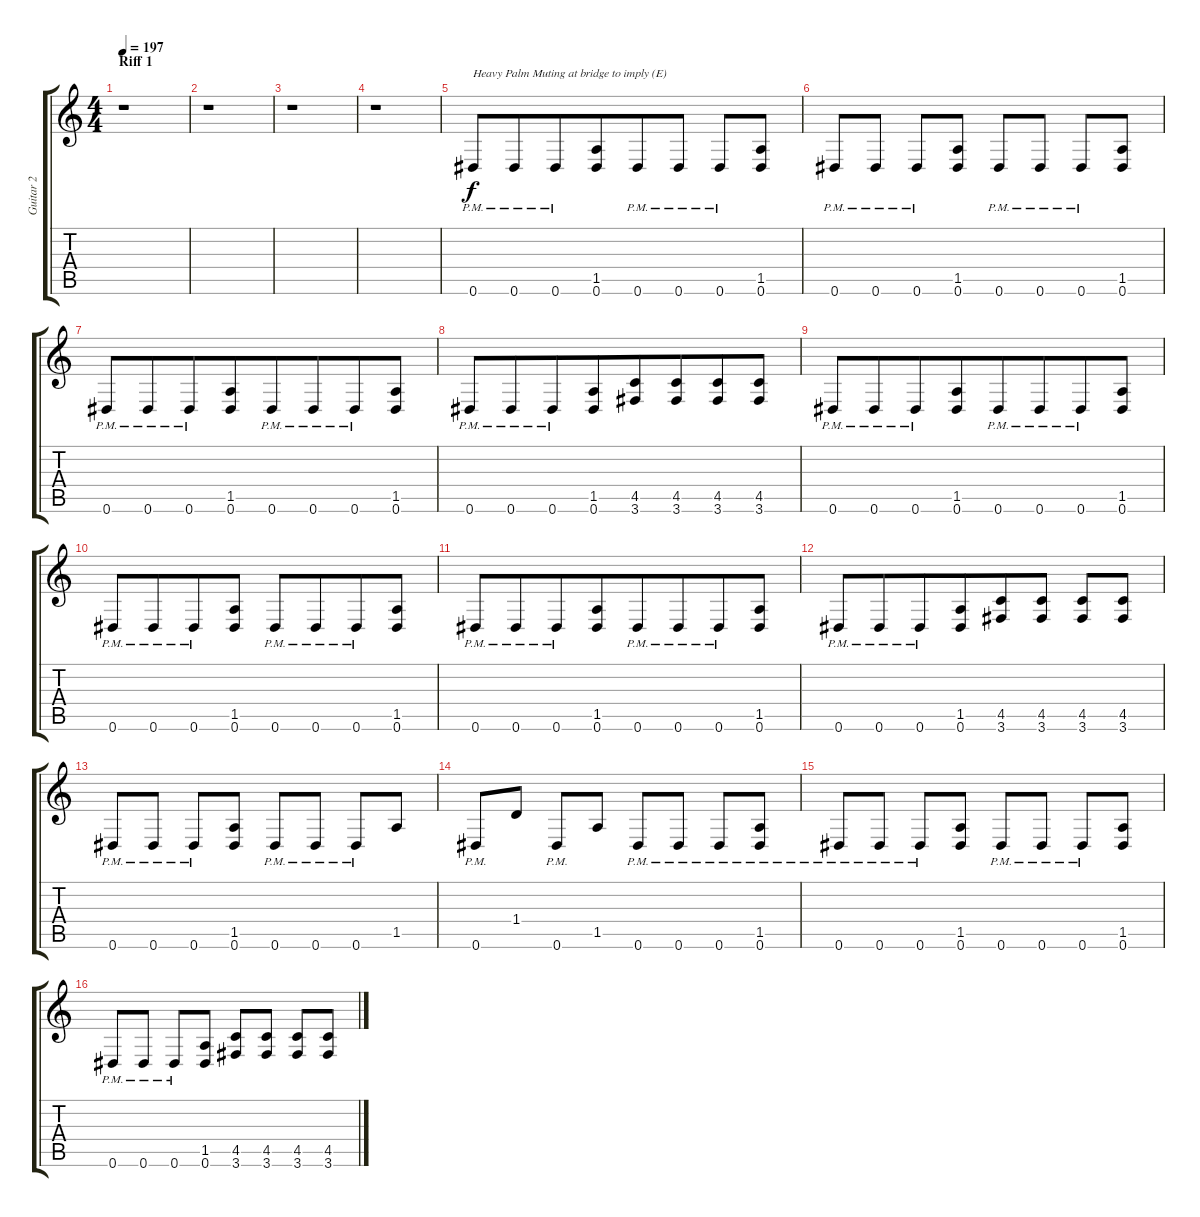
\track ("Guitar 2" "Guitar 2") {instrument distortionguitar}
\staff {score tabs}
\tuning (Eb4 Bb3 Gb3 Db3 Ab2 Eb2) {hide}
\ts (4 4)
\section ("" "Riff 1")
\tempo 197
\clef g2
\ks c
r.1{dy f instrument distortionguitar} |
r.1 |
r.1 |
r.1 |
0.6{pm}.8{txt "Heavy Palm Muting at bridge to imply (E)"} 0.6{pm}.8{beam merge} 0.6{pm}.8{beam merge} (1.5 0.6).8{beam merge} 0.6{pm}.8{beam merge} 0.6{pm}.8 0.6{pm}.8 (1.5 0.6).8 |
0.6{pm}.8{beam merge} 0.6{pm}.8 0.6{pm}.8 (1.5 0.6).8 0.6{pm}.8 0.6{pm}.8 0.6{pm}.8{beam merge} (1.5 0.6).8 |
0.6{pm}.8 0.6{pm}.8{beam merge} 0.6{pm}.8{beam merge} (1.5 0.6).8{beam merge} 0.6{pm}.8 0.6{pm}.8{beam merge} 0.6{pm}.8{beam merge} (1.5 0.6).8 |
0.6{pm}.8{beam merge} 0.6{pm}.8{beam merge} 0.6{pm}.8 (1.5 0.6).8{beam merge} (4.5 3.6).8{beam merge} (4.5 3.6).8{beam merge} (4.5 3.6).8{beam merge} (4.5 3.6).8 |
0.6{pm}.8{beam merge} 0.6{pm}.8{beam merge} 0.6{pm}.8{beam merge} (1.5 0.6).8{beam merge} 0.6{pm}.8 0.6{pm}.8{beam merge} 0.6{pm}.8 (1.5 0.6).8 |
0.6{pm}.8 0.6{pm}.8{beam merge} 0.6{pm}.8 (1.5 0.6).8 0.6{pm}.8{beam merge} 0.6{pm}.8{beam merge} 0.6{pm}.8 (1.5 0.6).8 |
0.6{pm}.8{beam merge} 0.6{pm}.8{beam merge} 0.6{pm}.8{beam merge} (1.5 0.6).8{beam merge} 0.6{pm}.8{beam merge} 0.6{pm}.8{beam merge} 0.6{pm}.8{beam merge} (1.5 0.6).8 |
0.6{pm}.8{beam merge} 0.6{pm}.8{beam merge} 0.6{pm}.8 (1.5 0.6).8{beam merge} (4.5 3.6).8{beam merge} (4.5 3.6).8 (4.5 3.6).8{beam merge} (4.5 3.6).8 |
0.6{pm}.8 0.6{pm}.8 0.6{pm}.8 (1.5 0.6).8 0.6{pm}.8 0.6{pm}.8 0.6{pm}.8 1.5.8 |
0.6{pm}.8 1.4.8 0.6{pm}.8 1.5.8 0.6{pm}.8 0.6{pm}.8 0.6{pm}.8 (1.5 0.6{pm}).8 |
0.6{pm}.8 0.6{pm}.8 0.6{pm}.8 (1.5 0.6).8 0.6{pm}.8 0.6{pm}.8 0.6{pm}.8 (1.5 0.6).8 |
0.6{pm}.8 0.6{pm}.8 0.6{pm}.8{beam merge} (1.5 0.6).8 (4.5 3.6).8{beam merge} (4.5 3.6).8 (4.5 3.6).8 (4.5 3.6).8
